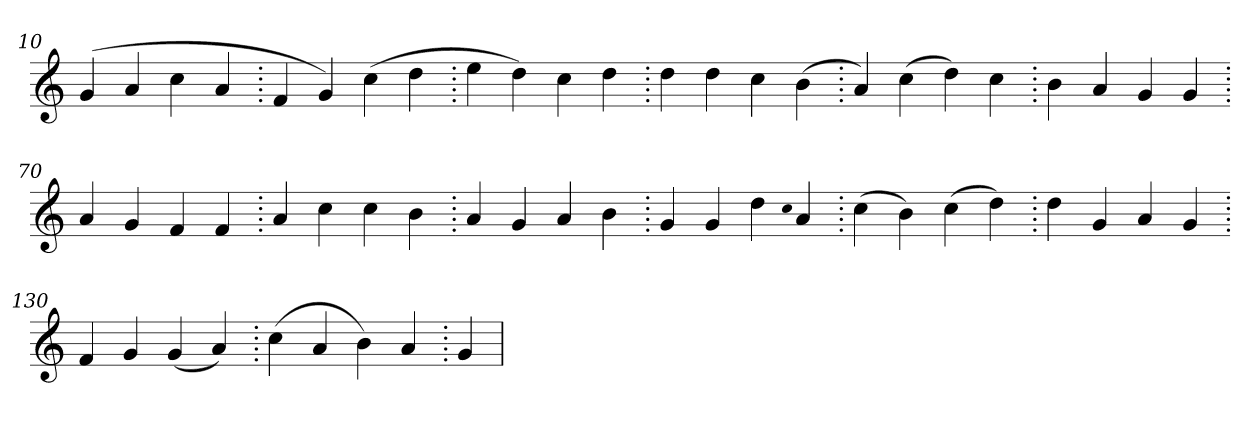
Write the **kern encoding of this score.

**kern
*part1
*staff1
*clefG2
=10.
(>4g
4a
4cc
4a
=20.
4f
4g)
(>4cc
4dd
=30.
4ee
4dd)
4cc
4dd
=40.
4dd
4dd
4cc
(>4b
=50.
4a)
(>4cc
4dd)
4cc
=60.
4b
4a
4g
4g
=70.
4a
4g
4f
4f
=80.
4a
4cc
4cc
4b
=90.
4a
4g
4a
4b
=100.
4g
4g
4dd
qqcc
4a
=110.
(>4cc
4b)
(>4cc
4dd)
=120.
4dd
4g
4a
4g
=130.
4f
4g
(>4g
4a)
=140.
(>4cc
4a
4b)
4a
=150.
4g
=
*-
